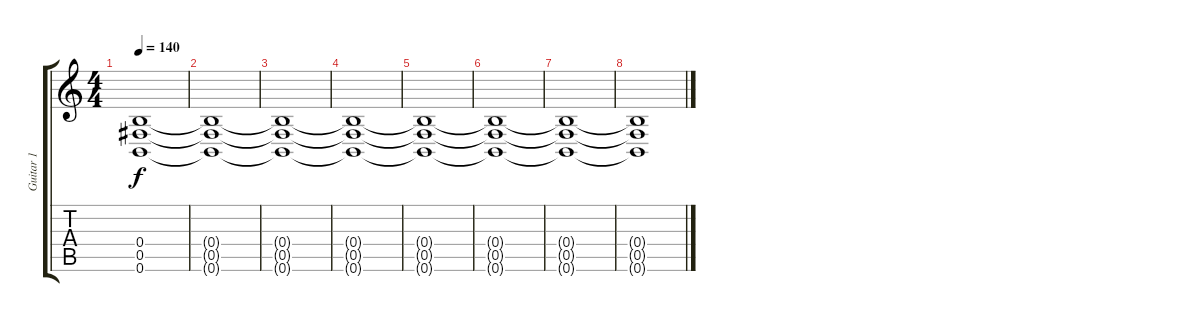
\track ("Guitar 1" "Guitar 1") {instrument distortionguitar}
\staff {score tabs}
\tuning (Db4 Ab3 E3 B2 Gb2 B1) {hide}
\ts (4 4)
\tempo 140
\clef g2
\ks c
(0.4 0.5 0.6).1{dy f} |
(0.4{t} 0.5{t} 0.6{t}).1 |
(0.4{t} 0.5{t} 0.6{t}).1 |
(0.4{t} 0.5{t} 0.6{t}).1 |
(0.4{t} 0.5{t} 0.6{t}).1{volume 0} |
(0.4{t} 0.5{t} 0.6{t}).1 |
(0.4{t} 0.5{t} 0.6{t}).1 |
(0.4{t} 0.5{t} 0.6{t}).1
